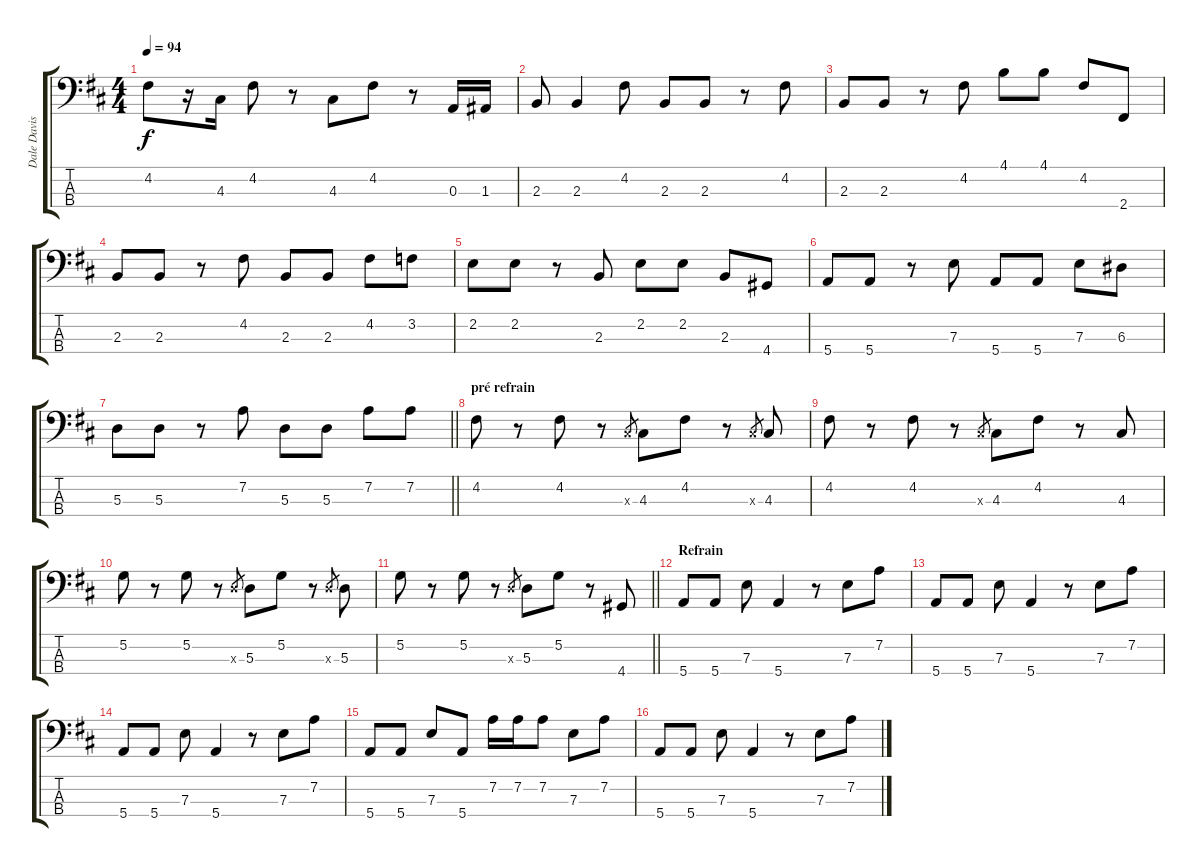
\track ("Dale Davis" "Dale Davis") {instrument acousticbass}
\staff {score tabs}
\tuning (G2 D2 A1 E1) {hide}
\ts (4 4)
\tempo 94
\clef f4
\ks d
4.2.8{dy f} r.16 4.3.16 4.2.8 r.8 4.3.8 4.2.8 r.8 0.3.16 1.3.16 |
2.3.8 2.3.4 4.2.8 2.3.8 2.3.8 r.8 4.2.8 |
2.3.8 2.3.8 r.8 4.2.8 4.1.8 4.1.8 4.2.8 2.4.8 |
2.3.8 2.3.8 r.8 4.2.8 2.3.8 2.3.8 4.2.8 3.2.8 |
2.2.8 2.2.8 r.8 2.3.8 2.2.8 2.2.8 2.3.8 4.4.8 |
5.4.8 5.4.8 r.8 7.3.8 5.4.8 5.4.8 7.3.8 6.3.8 |
\barLineRight lightlight
5.3.8 5.3.8 r.8 7.2.8 5.3.8 5.3.8 7.2.8 7.2.8 |
\section ("" "pré refrain")
4.2.8 r.8 4.2.8 r.8 4.3{x}.8{gr} 4.3.8 4.2.8 r.8 4.3{x}.8{gr} 4.3.8 |
4.2.8 r.8 4.2.8 r.8 4.3{x}.8{gr} 4.3.8 4.2.8 r.8 4.3.8 |
5.2.8 r.8 5.2.8 r.8 5.3{x}.8{gr} 5.3.8 5.2.8 r.8 5.3{x}.8{gr} 5.3.8 |
\barLineRight lightlight
5.2.8 r.8 5.2.8 r.8 5.3{x}.8{gr} 5.3.8 5.2.8 r.8 4.4.8 |
\section ("" "Refrain")
5.4.8 5.4.8 7.3.8 5.4.4 r.8 7.3.8 7.2.8 |
5.4.8 5.4.8 7.3.8 5.4.4 r.8 7.3.8 7.2.8 |
5.4.8 5.4.8 7.3.8 5.4.4 r.8 7.3.8 7.2.8 |
5.4.8 5.4.8 7.3.8 5.4.8 7.2.16 7.2.16 7.2.8 7.3.8 7.2.8 |
5.4.8 5.4.8 7.3.8 5.4.4 r.8 7.3.8 7.2.8
